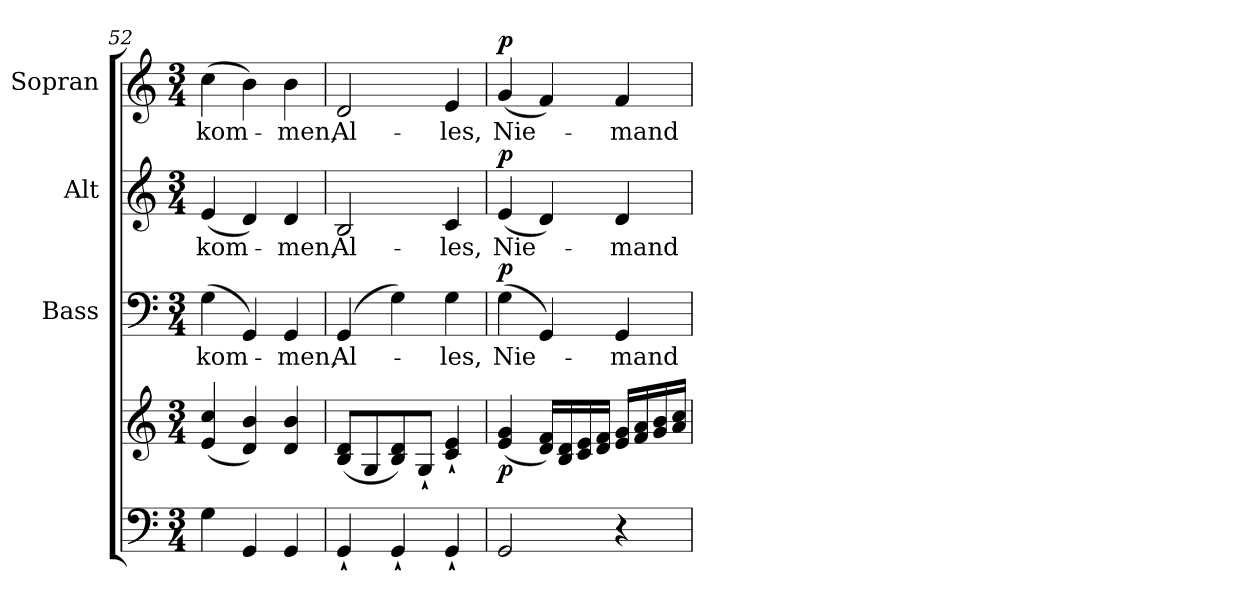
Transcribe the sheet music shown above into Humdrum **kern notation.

**kern	**kern	**dynam	**kern	**text	**dynam	**kern	**text	**dynam	**kern	**text	**dynam
*part4	*part4	*part4	*part3	*part3	*part3	*part2	*part2	*part2	*part1	*part1	*part1
*staff5	*staff4	*staff4/5	*staff3	*staff3	*staff3	*staff2	*staff2	*staff2	*staff1	*staff1	*staff1
*	*	*	*I"Bass	*	*	*I"Alt	*	*	*I"Sopran	*	*
*	*	*	*I'B.	*	*	*I'A.	*	*	*I'S.	*	*
*clefF4	*clefG2	*	*clefF4	*	*	*clefG2	*	*	*clefG2	*	*
*k[]	*k[]	*	*k[]	*	*	*k[]	*	*	*k[]	*	*
*C:	*C:	*	*C:	*	*	*C:	*	*	*C:	*	*
*M3/4	*M3/4	*	*M3/4	*	*	*M3/4	*	*	*M3/4	*	*
=52	=52	=52	=52	=52	=52	=52	=52	=52	=52	=52	=52
!	!	!	!	!LO:LY:b	!	!	!LO:LY:b	!	!	!LO:LY:b	!
4G\	(<4e/ 4cc/	.	(>4G\	-kom-	.	(<4e/	-kom-	.	(>4cc\	-kom-	.
4GG/	4d/ 4b/)	.	4GG/)	.	.	4d/)	.	.	4b\)	.	.
!	!	!	!	!LO:LY:b	!	!	!LO:LY:b	!	!	!LO:LY:b	!
4GG/	4d/ 4b/	.	4GG/	-men,	.	4d/	-men,	.	4b\	-men,	.
=53	=53	=53	=53	=53	=53	=53	=53	=53	=53	=53	=53
!	!	!	!	!LO:LY:b	!	!	!LO:LY:b	!	!	!LO:LY:b	!
4GG`</	(<8B/ 8d/L	.	(4GG/	Al-	.	2B/	Al-	.	2d/	Al-	.
.	8G/	.	.	.	.	.	.	.	.	.	.
4GG`</	8B/ 8d/)	.	4G\)	.	.	.	.	.	.	.	.
.	8G`</J	.	.	.	.	.	.	.	.	.	.
!	!	!	!	!LO:LY:b	!	!	!LO:LY:b	!	!	!LO:LY:b	!
4GG`</	4c/`< 4e/`<	.	4G\	-les,	.	4c/	-les,	.	4e/	-les,	.
=54	=54	=54	=54	=54	=54	=54	=54	=54	=54	=54	=54
!	!	!LO:DY:b	!	!LO:LY:b	!LO:DY:a	!	!LO:LY:b	!LO:DY:a	!	!LO:LY:b	!LO:DY:a
2GG/	(<4e/ 4g/	p	(>4G\	Nie-	p	(<4e/	Nie-	p	(<4g/	Nie-	p
.	16d/ 16f/LL)	.	4GG/)	.	.	4d/)	.	.	4f/)	.	.
.	16B/ 16d/	.	.	.	.	.	.	.	.	.	.
.	16c/ 16e/	.	.	.	.	.	.	.	.	.	.
.	16d/ 16f/JJ	.	.	.	.	.	.	.	.	.	.
!	!	!	!	!LO:LY:b	!	!	!LO:LY:b	!	!	!LO:LY:b	!
4r	16e/ 16g/LL	.	4GG/	-mand	.	4d/	-mand	.	4f/	-mand	.
.	16f/ 16a/	.	.	.	.	.	.	.	.	.	.
.	16g/ 16b/	.	.	.	.	.	.	.	.	.	.
.	16a/ 16cc/JJ	.	.	.	.	.	.	.	.	.	.
=	=	=	=	=	=	=	=	=	=	=	=
*-	*-	*-	*-	*-	*-	*-	*-	*-	*-	*-	*-
